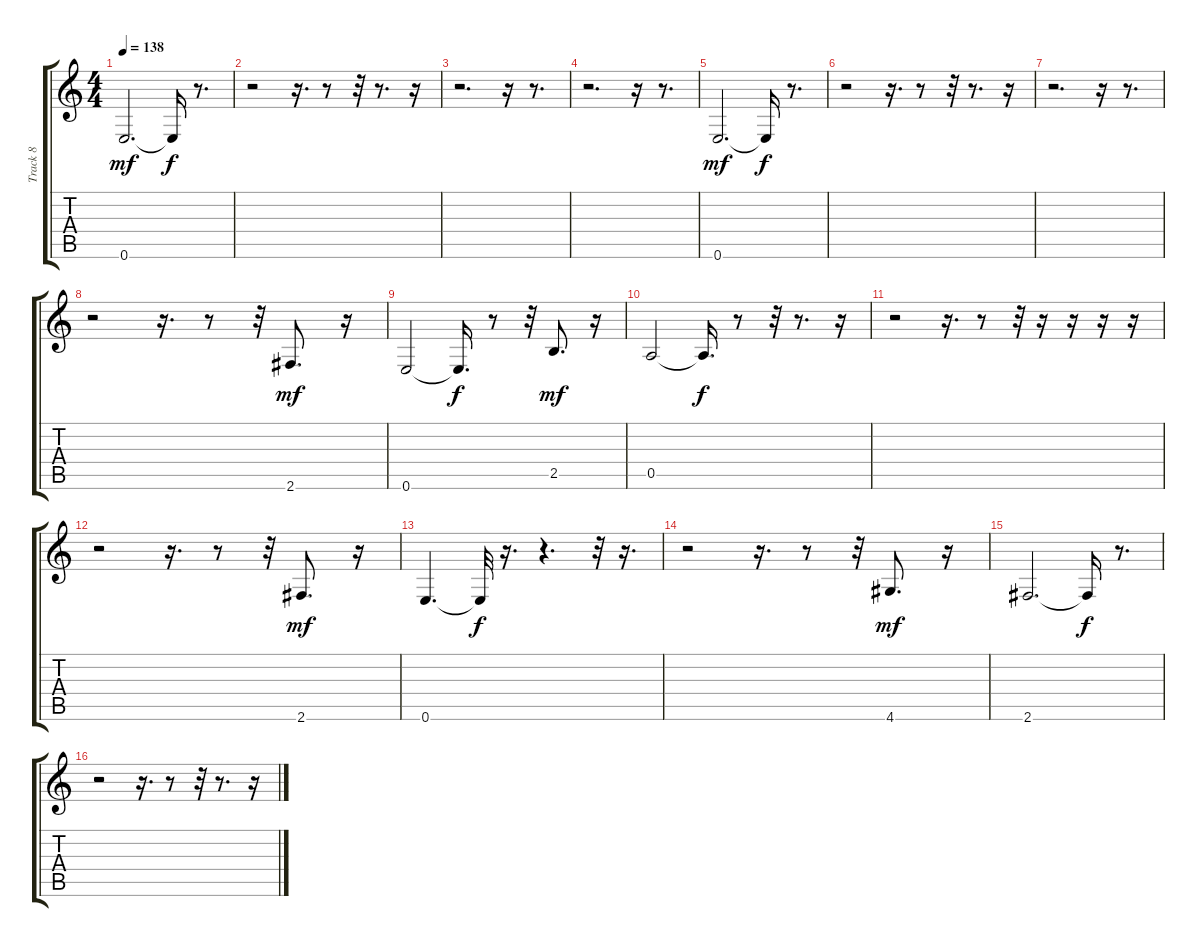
\track ("Track 8" "Track 8") {instrument electricbassfinger}
\staff {score tabs}
\tuning (E4 B3 G3 D3 A2 E2) {hide}
\ts (4 4)
\tempo 138
\clef g2
\ks c
0.6.2{d dy mf} 0.6{t}.16{dy f} r.8{d} |
r.2 r.16{d} r.8 r.32 r.8{d} r.16 |
r.2{d} r.16 r.8{d} |
r.2{d} r.16 r.8{d} |
0.6.2{d dy mf} 0.6{t}.16{dy f} r.8{d} |
r.2 r.16{d} r.8 r.32 r.8{d} r.16 |
r.2{d} r.16 r.8{d} |
r.2 r.16{d} r.8 r.32 2.6.8{d dy mf} r.16 |
0.6.2 0.6{t}.16{d dy f} r.8 r.32 2.5.8{d dy mf} r.16 |
0.5.2 0.5{t}.16{d dy f} r.8 r.32 r.8{d} r.16 |
r.2 r.16{d} r.8 r.32 r.16 r.16 r.16 r.16 |
r.2 r.16{d} r.8 r.32 2.6.8{d dy mf} r.16 |
0.6.4{d} 0.6{t}.32{dy f} r.16{d} r.4{d} r.32 r.16{d} |
r.2 r.16{d} r.8 r.32 4.6.8{d dy mf} r.16 |
2.6.2{d} 2.6{t}.16{dy f} r.8{d} |
r.2 r.16{d} r.8 r.32 r.8{d} r.16
